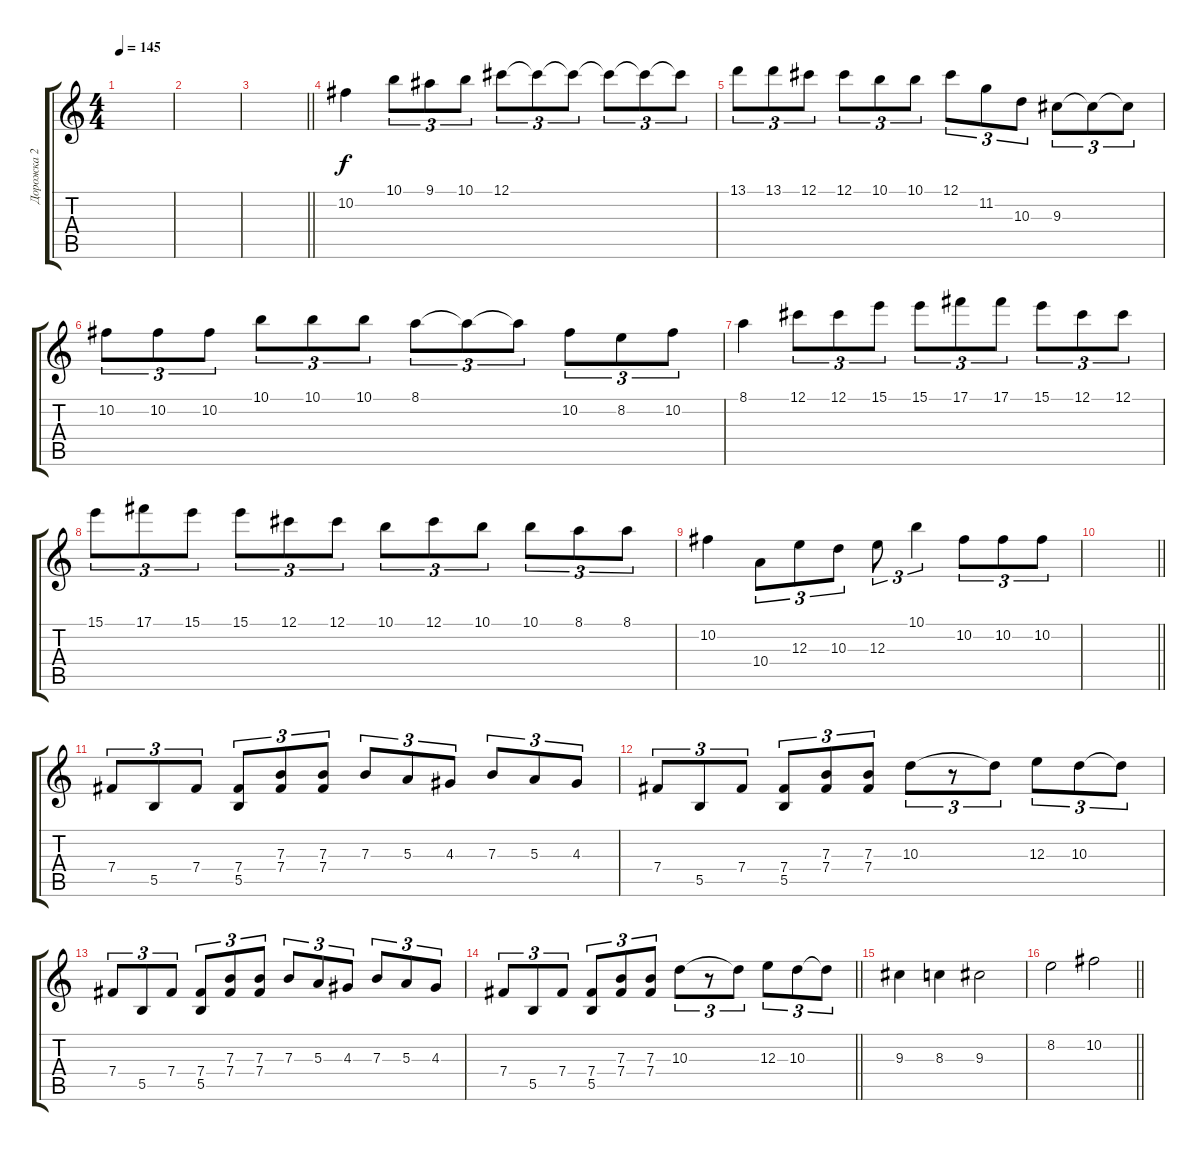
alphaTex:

\track ("Дорожка 2" "Дорожка 2") {instrument distortionguitar}
\staff {score tabs}
\tuning (Db4 Ab3 E3 B2 Gb2 B1) {hide}
\ts (4 4)
\tempo 145
\clef g2
\ks c
|
|
\barLineRight lightlight
|
\section ("" " ")
10.2.4 10.1.8{tu (3 2)} 9.1.8{tu (3 2)} 10.1.8{tu (3 2)} 12.1.8{tu (3 2)} 12.1{t}.8{tu (3 2)} 12.1{t}.8{tu (3 2)} 12.1{t}.8{tu (3 2)} 12.1{t}.8{tu (3 2)} 12.1{t}.8{tu (3 2)} |
13.1.8{tu (3 2)} 13.1.8{tu (3 2)} 12.1.8{tu (3 2)} 12.1.8{tu (3 2)} 10.1.8{tu (3 2)} 10.1.8{tu (3 2)} 12.1.8{tu (3 2)} 11.2.8{tu (3 2)} 10.3.8{tu (3 2)} 9.3.8{tu (3 2)} 9.3{t}.8{tu (3 2)} 9.3{t}.8{tu (3 2)} |
10.2.8{tu (3 2)} 10.2.8{tu (3 2)} 10.2.8{tu (3 2)} 10.1.8{tu (3 2)} 10.1.8{tu (3 2)} 10.1.8{tu (3 2)} 8.1.8{tu (3 2)} 8.1{t}.8{tu (3 2)} 8.1{t}.8{tu (3 2)} 10.2.8{tu (3 2)} 8.2.8{tu (3 2)} 10.2.8{tu (3 2)} |
8.1.4 12.1.8{tu (3 2)} 12.1.8{tu (3 2)} 15.1.8{tu (3 2)} 15.1.8{tu (3 2)} 17.1.8{tu (3 2)} 17.1.8{tu (3 2)} 15.1.8{tu (3 2)} 12.1.8{tu (3 2)} 12.1.8{tu (3 2)} |
15.1.8{tu (3 2)} 17.1.8{tu (3 2)} 15.1.8{tu (3 2)} 15.1.8{tu (3 2)} 12.1.8{tu (3 2)} 12.1.8{tu (3 2)} 10.1.8{tu (3 2)} 12.1.8{tu (3 2)} 10.1.8{tu (3 2)} 10.1.8{tu (3 2)} 8.1.8{tu (3 2)} 8.1.8{tu (3 2)} |
10.2.4 10.4.8{tu (3 2)} 12.3.8{tu (3 2)} 10.3.8{tu (3 2)} 12.3.8{tu (3 2)} 10.1.4{tu (3 2)} 10.2.8{tu (3 2)} 10.2.8{tu (3 2)} 10.2.8{tu (3 2)} |
\barLineRight lightlight
|
\section ("" " ")
7.4.8{tu (3 2)} 5.5.8{tu (3 2)} 7.4.8{tu (3 2)} (7.4 5.5).8{tu (3 2)} (7.3 7.4).8{tu (3 2)} (7.3 7.4).8{tu (3 2)} 7.3.8{tu (3 2)} 5.3.8{tu (3 2)} 4.3.8{tu (3 2)} 7.3.8{tu (3 2)} 5.3.8{tu (3 2)} 4.3.8{tu (3 2)} |
7.4.8{tu (3 2)} 5.5.8{tu (3 2)} 7.4.8{tu (3 2)} (7.4 5.5).8{tu (3 2)} (7.3 7.4).8{tu (3 2)} (7.3 7.4).8{tu (3 2)} 10.3.8{tu (3 2)} r.8{tu (3 2)} 10.3{t}.8{tu (3 2)} 12.3.8{tu (3 2)} 10.3.8{tu (3 2)} 10.3{t}.8{tu (3 2)} |
7.4.8{tu (3 2)} 5.5.8{tu (3 2)} 7.4.8{tu (3 2)} (7.4 5.5).8{tu (3 2)} (7.3 7.4).8{tu (3 2)} (7.3 7.4).8{tu (3 2)} 7.3.8{tu (3 2)} 5.3.8{tu (3 2)} 4.3.8{tu (3 2)} 7.3.8{tu (3 2)} 5.3.8{tu (3 2)} 4.3.8{tu (3 2)} |
\barLineRight lightlight
7.4.8{tu (3 2)} 5.5.8{tu (3 2)} 7.4.8{tu (3 2)} (7.4 5.5).8{tu (3 2)} (7.3 7.4).8{tu (3 2)} (7.3 7.4).8{tu (3 2)} 10.3.8{tu (3 2)} r.8{tu (3 2)} 10.3{t}.8{tu (3 2)} 12.3.8{tu (3 2)} 10.3.8{tu (3 2)} 10.3{t}.8{tu (3 2)} |
9.3.4 8.3.4 9.3.2 |
\barLineRight lightlight
8.2.2 10.2.2
